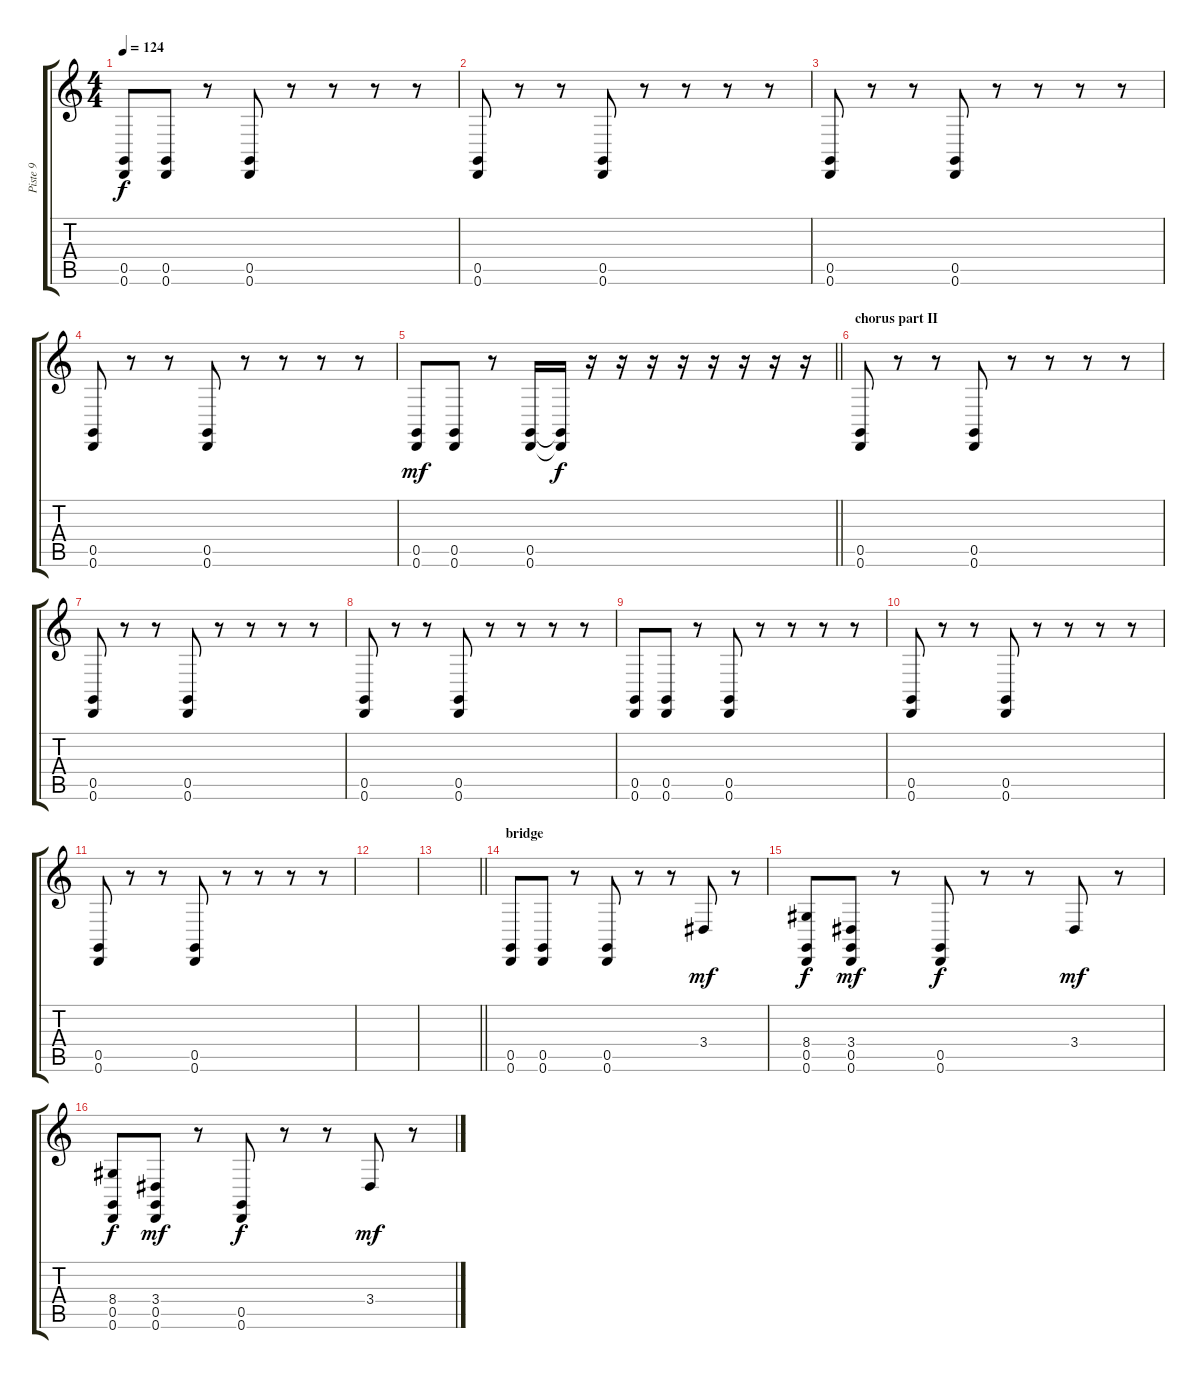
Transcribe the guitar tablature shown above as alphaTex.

\track ("Piste 9" "Piste 9") {instrument synthdrum}
\staff {score tabs}
\tuning (D4 A3 F3 C3 G2 D2) {hide}
\ts (4 4)
\tempo 124
\clef g2
\ks c
(0.5 0.6).8{dy f} (0.5 0.6).8 r.8 (0.5 0.6).8 r.8 r.8 r.8 r.8 |
(0.5 0.6).8 r.8 r.8 (0.5 0.6).8 r.8 r.8 r.8 r.8 |
(0.5 0.6).8 r.8 r.8 (0.5 0.6).8 r.8 r.8 r.8 r.8 |
(0.5 0.6).8 r.8 r.8 (0.5 0.6).8 r.8 r.8 r.8 r.8 |
\barLineRight lightlight
(0.5 0.6).8{dy mf} (0.5 0.6).8 r.8 (0.5 0.6).16 (0.5{t} 0.6{t}).16{dy f} r.16 r.16 r.16 r.16 r.16 r.16 r.16 r.16 |
\section ("" "chorus part II")
(0.5 0.6).8 r.8 r.8 (0.5 0.6).8 r.8 r.8 r.8 r.8 |
(0.5 0.6).8 r.8 r.8 (0.5 0.6).8 r.8 r.8 r.8 r.8 |
(0.5 0.6).8 r.8 r.8 (0.5 0.6).8 r.8 r.8 r.8 r.8 |
(0.5 0.6).8 (0.5 0.6).8 r.8 (0.5 0.6).8 r.8 r.8 r.8 r.8 |
(0.5 0.6).8 r.8 r.8 (0.5 0.6).8 r.8 r.8 r.8 r.8 |
(0.5 0.6).8 r.8 r.8 (0.5 0.6).8 r.8 r.8 r.8 r.8 |
|
\barLineRight lightlight
|
\section ("" "bridge")
(0.5 0.6).8 (0.5 0.6).8 r.8 (0.5 0.6).8 r.8 r.8 3.4.8{dy mf} r.8 |
(8.4 0.5 0.6).8{dy f} (3.4 0.5 0.6).8{dy mf} r.8 (0.5 0.6).8{dy f} r.8 r.8 3.4.8{dy mf} r.8 |
(8.4 0.5 0.6).8{dy f} (3.4 0.5 0.6).8{dy mf} r.8 (0.5 0.6).8{dy f} r.8 r.8 3.4.8{dy mf} r.8
